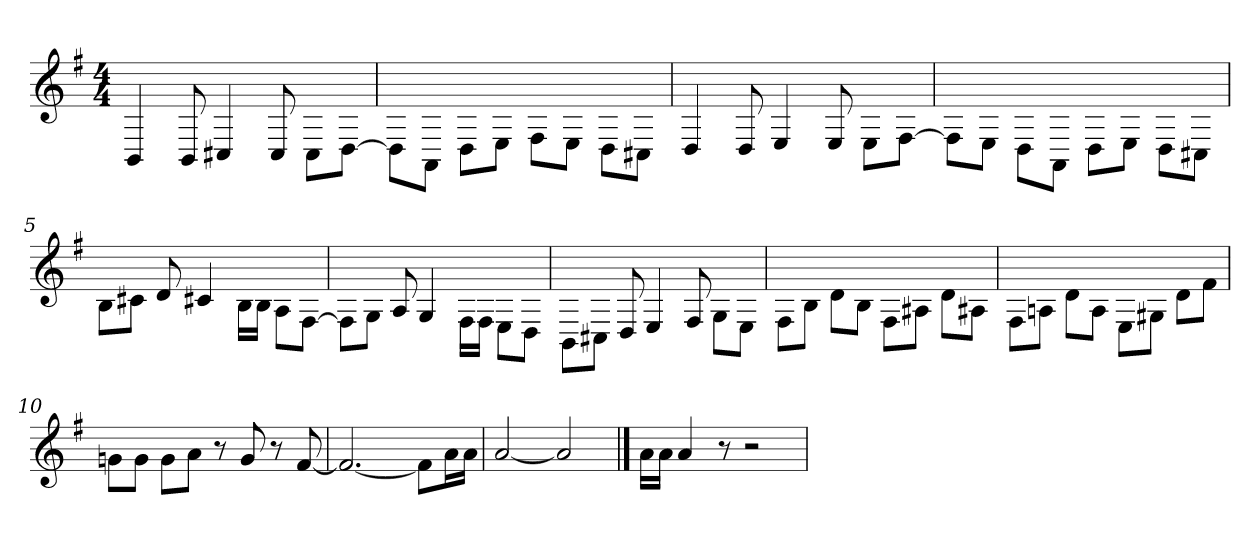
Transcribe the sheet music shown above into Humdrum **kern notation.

**kern
*part1
*staff1
*
*k[f#]
*G:
*M4/4
*MM173
=1
4BB
8BB
4C#X
8C#
8C#\L
[8D\J
=2
8D\L]
8AA\J
8D\L
8E\J
8F#\L
8E\J
8D\L
8C#X\J
=3
4D
8D
4E
8E
8E\L
[8F#\J
=4
8F#\L]
8E\J
8D\L
8AA\J
8D\L
8E\J
8D\L
8C#X\J
!!LO:LB:g=z
=5
8B\L
8c#X\J
8d
4c#X
16B\LL
16B\JJ
8A\L
[8F#\J
=6
8F#\L]
8G\J
8A
4G
16F#\LL
16F#\JJ
8E\L
8D\J
=7
8BB\L
8C#X\J
8D
4E
8F#
8G\L
8E\J
=8
8F#\L
8B\J
8d\L
8B\J
8F#\L
8A#X\J
8d\L
8A#X\J
!!LO:LB:g=z
=9
8F#\L
8An\J
8d\L
8A\J
8E\L
8G#X\J
8d\L
8f#\J
=10
8gn\L
8g\J
8g\L
8a\J
8r
8g
8r
[8f#
=11
2.f#_
8f#\L]
16a\L
16a\JJ
=12
[2a
2a]
!!LO:LB:g=z
==13
16a\LL
16a\JJ
4a
8r
2r
=
*-
